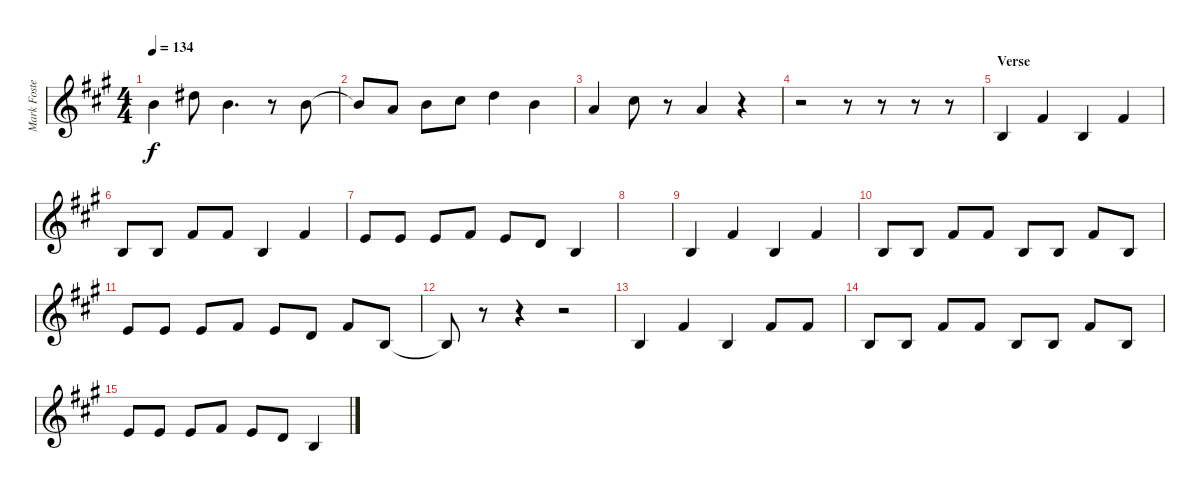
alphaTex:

\track ("Mark Foster Vocal" "Mark Foste") {instrument voiceoohs}
\staff {score}
\tuning (E4 B3 G3 D3 A2 E2 B1) {hide}
\ts (4 4)
\tempo 134
\clef g2
\ks a
7.1.4{dy f} 11.1.8 7.1.4{d} r.8 7.1.8 |
7.1{t}.8 5.1.8 7.1.8 9.1.8 10.1.4 7.1.4 |
5.1.4 9.1.8 r.8 5.1.4 r.4 |
r.2 r.8 r.8 r.8 r.8 |
\section ("" "Verse")
0.2.4 2.1.4 0.2.4 2.1.4 |
0.2.8 0.2.8 2.1.8 2.1.8 0.2.4 2.1.4 |
0.1.8 0.1.8 0.1.8 2.1.8 0.1.8 3.2.8 0.2.4 |
|
0.2.4 2.1.4 0.2.4 2.1.4 |
0.2.8 0.2.8 2.1.8 2.1.8 0.2.8 0.2.8 2.1.8 0.2.8 |
0.1.8 0.1.8 0.1.8 2.1.8 0.1.8 3.2.8 2.1.8 0.2.8 |
0.2{t}.8 r.8 r.4 r.2 |
0.2.4 2.1.4 0.2.4 2.1.8 2.1.8 |
0.2.8 0.2.8 2.1.8 2.1.8 0.2.8 0.2.8 2.1.8 0.2.8 |
0.1.8 0.1.8 0.1.8 2.1.8 0.1.8 3.2.8 0.2.4
